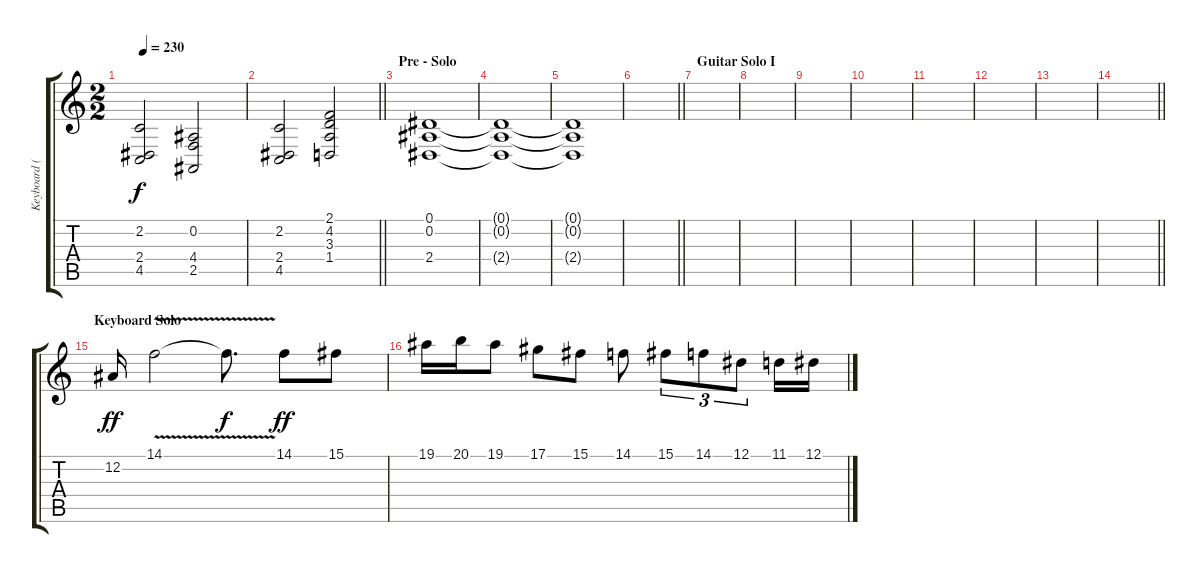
\track ("Keyboard (Jens Johansson)" "Keyboard (") {instrument choiraahs}
\staff {score tabs}
\tuning (Eb4 Bb3 Gb3 Db3 Ab2 Eb2) {hide}
\ts (2 2)
\tempo 230
\clef g2
\ks c
(2.2 2.4 4.5).2{dy f} (0.2 4.4 2.5).2 |
\barLineRight lightlight
(2.2 2.4 4.5).2 (2.1 4.2 3.3 1.4).2 |
\section ("" "Pre - Solo")
(0.1 0.2 2.4).1 |
(0.1{t} 0.2{t} 2.4{t}).1 |
(0.1{t} 0.2{t} 2.4{t}).1 |
\barLineRight lightlight
|
\section ("" "Guitar Solo I")
|
|
|
|
|
|
|
\barLineRight lightlight
|
\section ("" "Keyboard Solo")
12.2.16{dy ff volume 10 instrument lead2sawtooth} 14.1{v}.2 14.1{t}.8{d dy f} 14.1.8{dy ff} 15.1.8 |
19.1.16 20.1.16 19.1.8 17.1.8 15.1.8 14.1.8 15.1.8{tu (3 2)} 14.1.8{tu (3 2)} 12.1.8{tu (3 2)} 11.1.16 12.1.16
